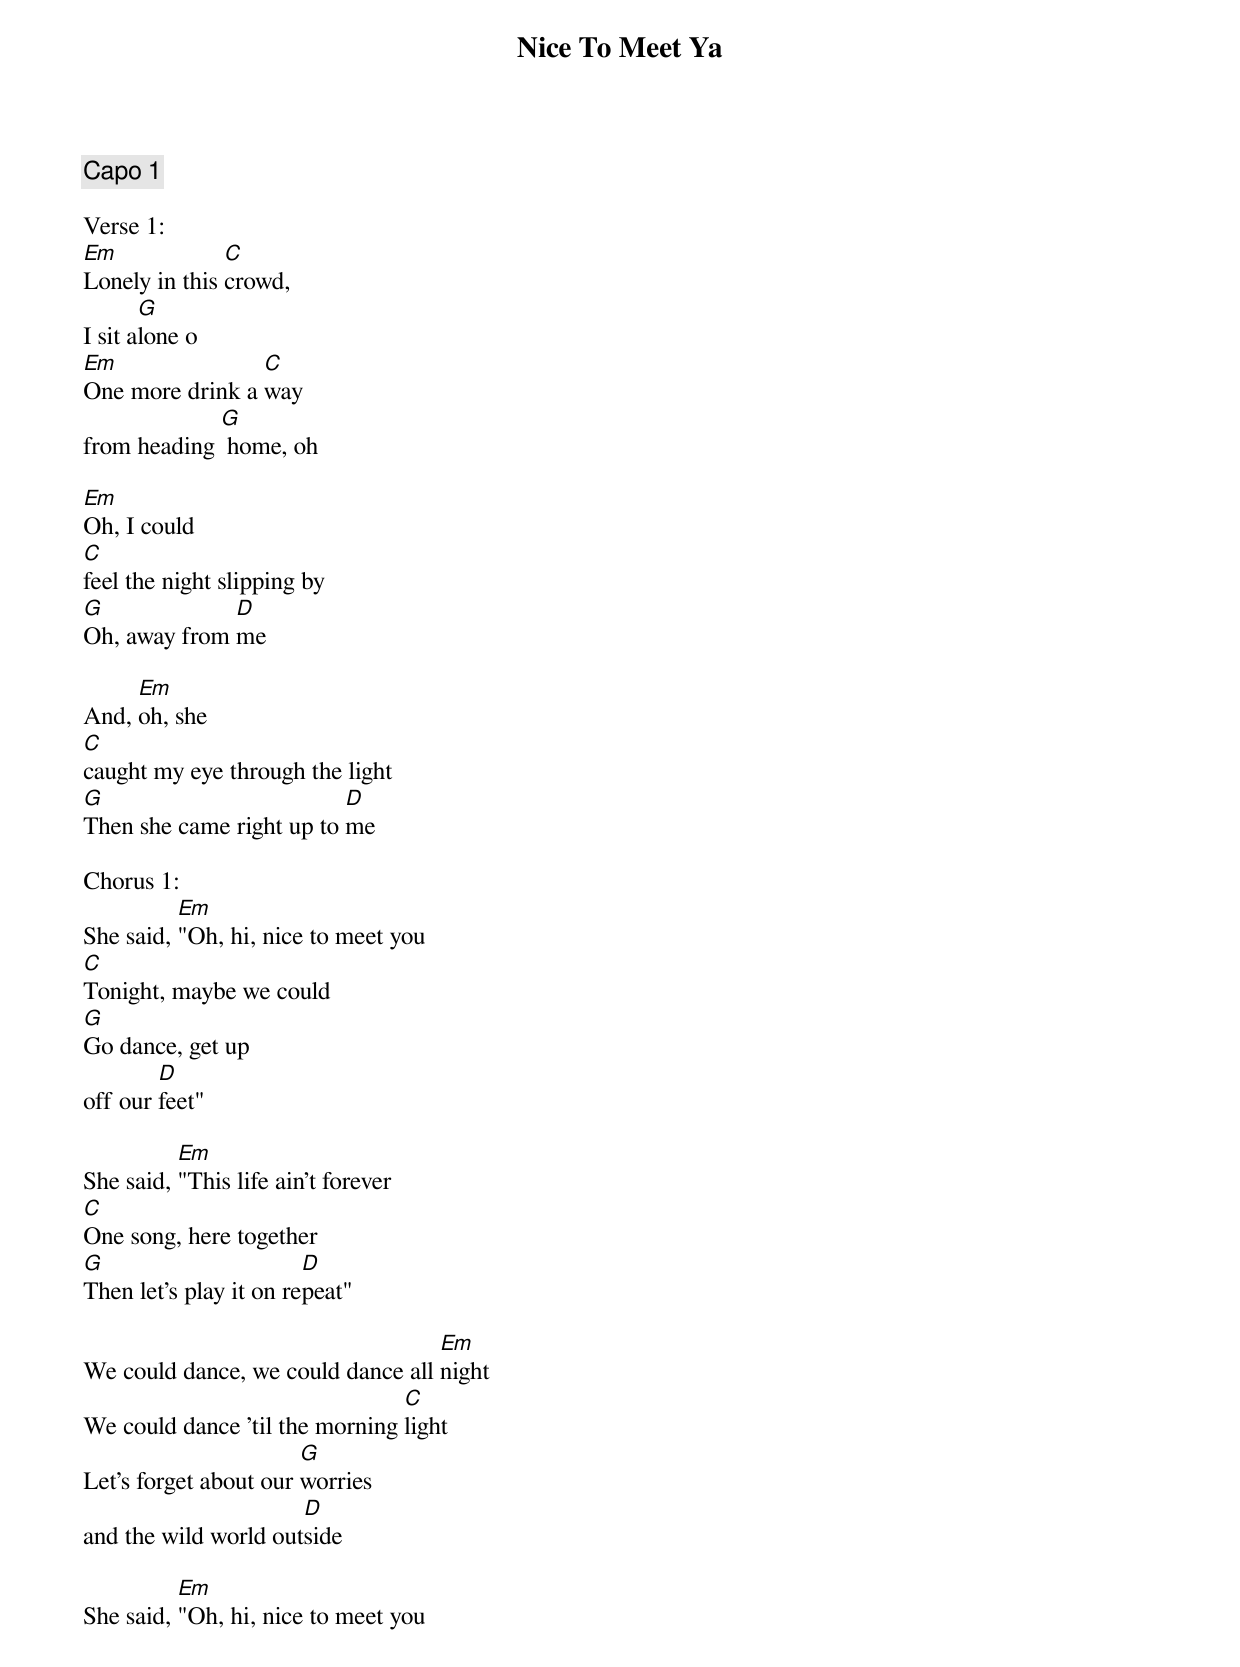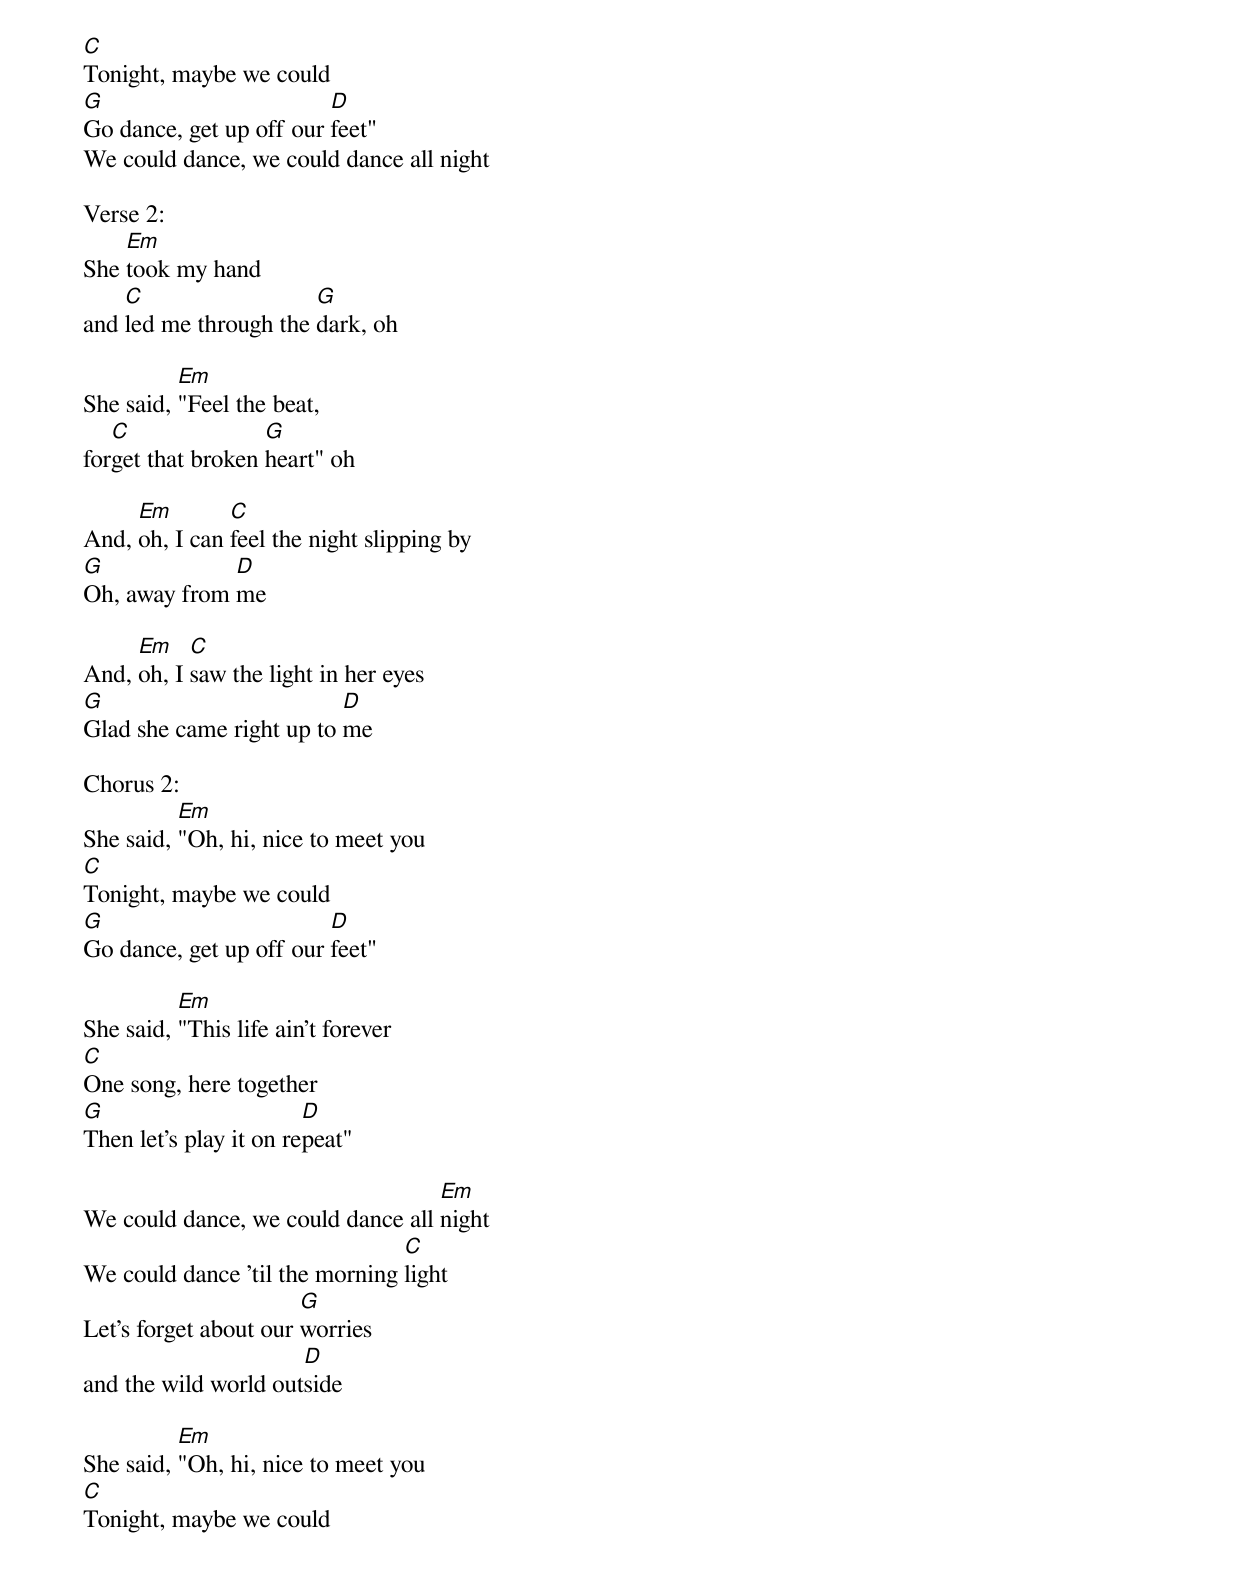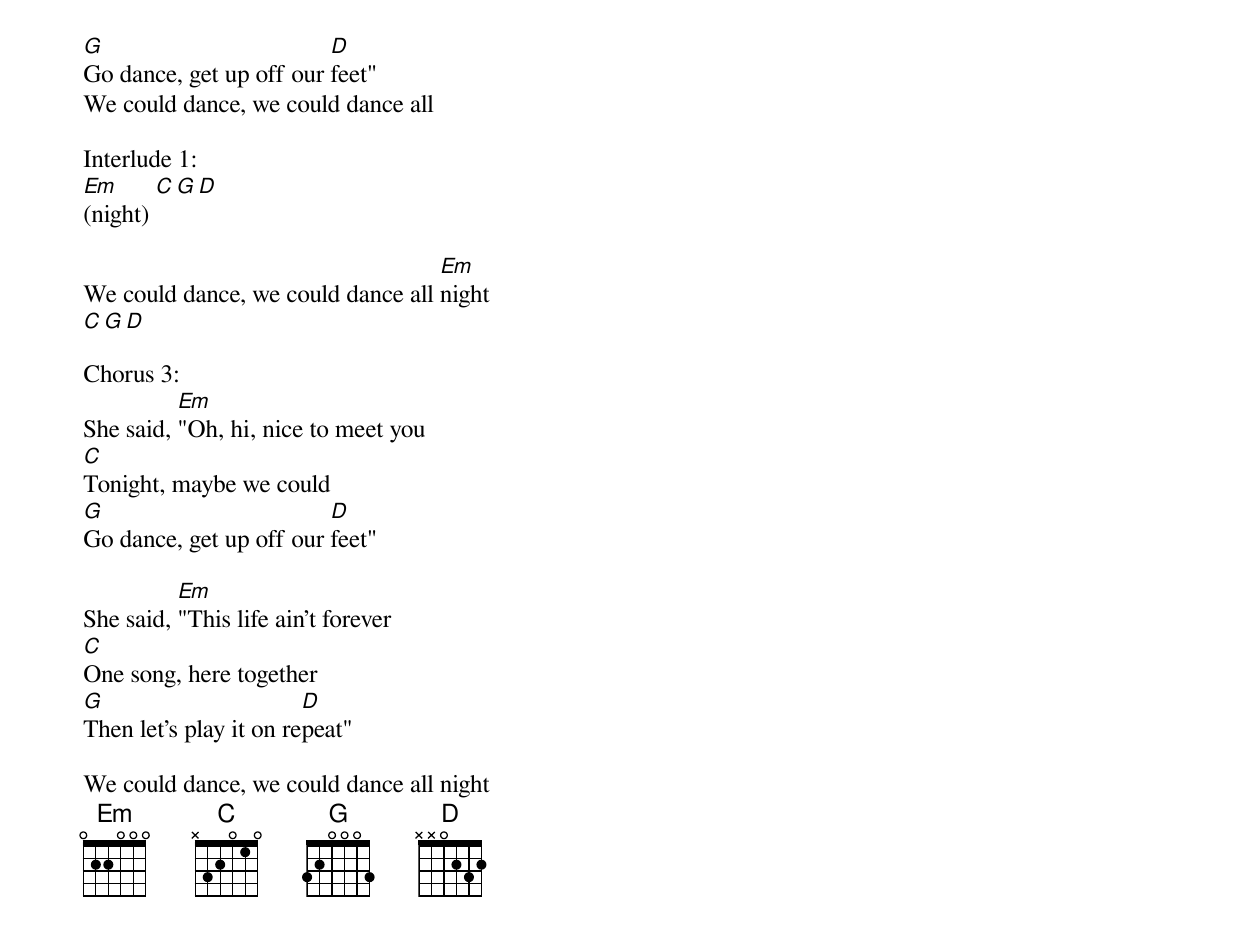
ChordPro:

{title:Nice To Meet Ya}
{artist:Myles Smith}
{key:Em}
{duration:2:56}
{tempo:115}
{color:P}

{c: Capo 1}

Verse 1:
[Em]Lonely in this [C]crowd,
I sit a[G]lone o
[Em]One more drink a [C]way
from heading [G] home, oh

[Em]Oh, I could
[C]feel the night slipping by
[G]Oh, away from [D]me

And, [Em]oh, she
[C]caught my eye through the light
[G]Then she came right up to [D]me

Chorus 1:
She said, [Em]"Oh, hi, nice to meet you
[C]Tonight, maybe we could
[G]Go dance, get up
off our [D]feet"

She said, [Em]"This life ain't forever
[C]One song, here together
[G]Then let's play it on re[D]peat"

We could dance, we could dance all [Em]night
We could dance 'til the morning [C]light
Let's forget about our [G]worries
and the wild world out[D]side

She said, [Em]"Oh, hi, nice to meet you
[C]Tonight, maybe we could
[G]Go dance, get up off our [D]feet"
We could dance, we could dance all night

Verse 2:
She [Em]took my hand
and [C]led me through the [G]dark, oh

She said, [Em]"Feel the beat,
for[C]get that broken [G]heart" oh

And, [Em]oh, I can [C]feel the night slipping by
[G]Oh, away from [D]me

And, [Em]oh, I [C]saw the light in her eyes
[G]Glad she came right up to [D]me

Chorus 2:
She said, [Em]"Oh, hi, nice to meet you
[C]Tonight, maybe we could
[G]Go dance, get up off our [D]feet"

She said, [Em]"This life ain't forever
[C]One song, here together
[G]Then let's play it on re[D]peat"

We could dance, we could dance all [Em]night
We could dance 'til the morning [C]light
Let's forget about our [G]worries
and the wild world out[D]side

She said, [Em]"Oh, hi, nice to meet you
[C]Tonight, maybe we could
[G]Go dance, get up off our [D]feet"
We could dance, we could dance all

Interlude 1:
[Em](night) [C][G][D]

We could dance, we could dance all [Em]night
[C][G][D]

Chorus 3:
She said, [Em]"Oh, hi, nice to meet you
[C]Tonight, maybe we could
[G]Go dance, get up off our [D]feet"

She said, [Em]"This life ain't forever
[C]One song, here together
[G]Then let's play it on re[D]peat"

We could dance, we could dance all night
